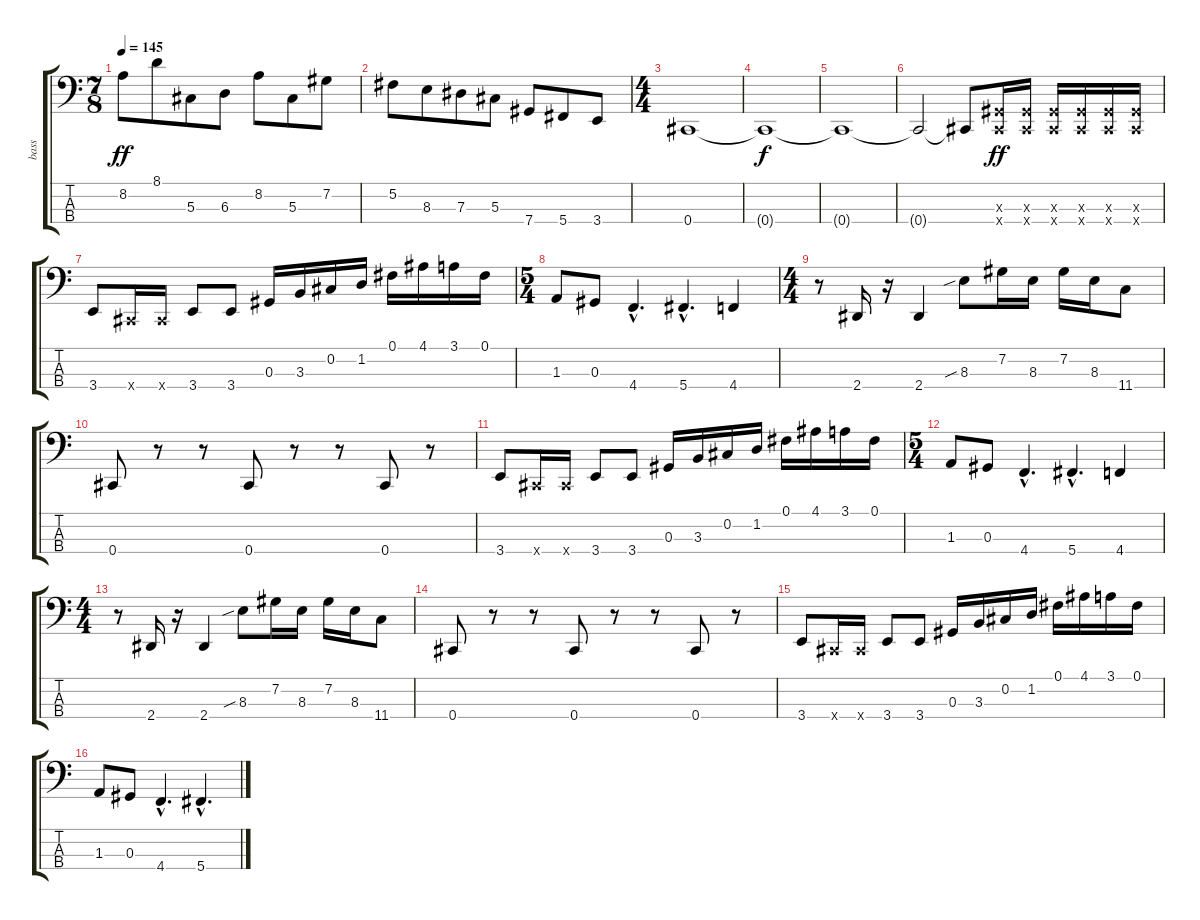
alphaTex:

\track ("bass" "bass") {instrument electricbasspick}
\staff {score tabs}
\tuning (Gb2 Db2 Ab1 Db1) {hide}
\ts (7 8)
\tempo 145
\clef f4
\ks c
8.2.8{dy ff} 8.1.8 5.3.8 6.3.8 8.2.8 5.3.8 7.2.8 |
5.2.8 8.3.8 7.3.8 5.3.8 7.4.8 5.4.8 3.4.8 |
\ts (4 4)
0.4.1 |
0.4{t}.1{dy f} |
0.4{t}.1 |
0.4{t}.2 0.4{t}.8 (0.3{x} 0.4{x}).16{dy ff} (0.3{x} 0.4{x}).16 (0.3{x} 0.4{x}).16 (0.3{x} 0.4{x}).16 (0.3{x} 0.4{x}).16 (0.3{x} 0.4{x}).16 |
3.4.8 0.4{x}.16 0.4{x}.16 3.4.8 3.4.8 0.3.16 3.3.16 0.2.16 1.2.16 0.1.16 4.1.16 3.1.16 0.1.16 |
\ts (5 4)
1.3.8 0.3.8 4.4{hac}.4{d} 5.4{hac}.4{d} 4.4.4 |
\ts (4 4)
r.8 2.4.16 r.16 2.4.4 8.3{sib}.8 7.2.16 8.3.16 7.2.16 8.3.16 11.4.8 |
0.4.8 r.8 r.8 0.4.8 r.8 r.8 0.4.8 r.8 |
3.4.8 0.4{x}.16 0.4{x}.16 3.4.8 3.4.8 0.3.16 3.3.16 0.2.16 1.2.16 0.1.16 4.1.16 3.1.16 0.1.16 |
\ts (5 4)
1.3.8 0.3.8 4.4{hac}.4{d} 5.4{hac}.4{d} 4.4.4 |
\ts (4 4)
r.8 2.4.16 r.16 2.4.4 8.3{sib}.8 7.2.16 8.3.16 7.2.16 8.3.16 11.4.8 |
0.4.8 r.8 r.8 0.4.8 r.8 r.8 0.4.8 r.8 |
3.4.8 0.4{x}.16 0.4{x}.16 3.4.8 3.4.8 0.3.16 3.3.16 0.2.16 1.2.16 0.1.16 4.1.16 3.1.16 0.1.16 |
1.3.8 0.3.8 4.4{hac}.4{d} 5.4{hac}.4{d}
